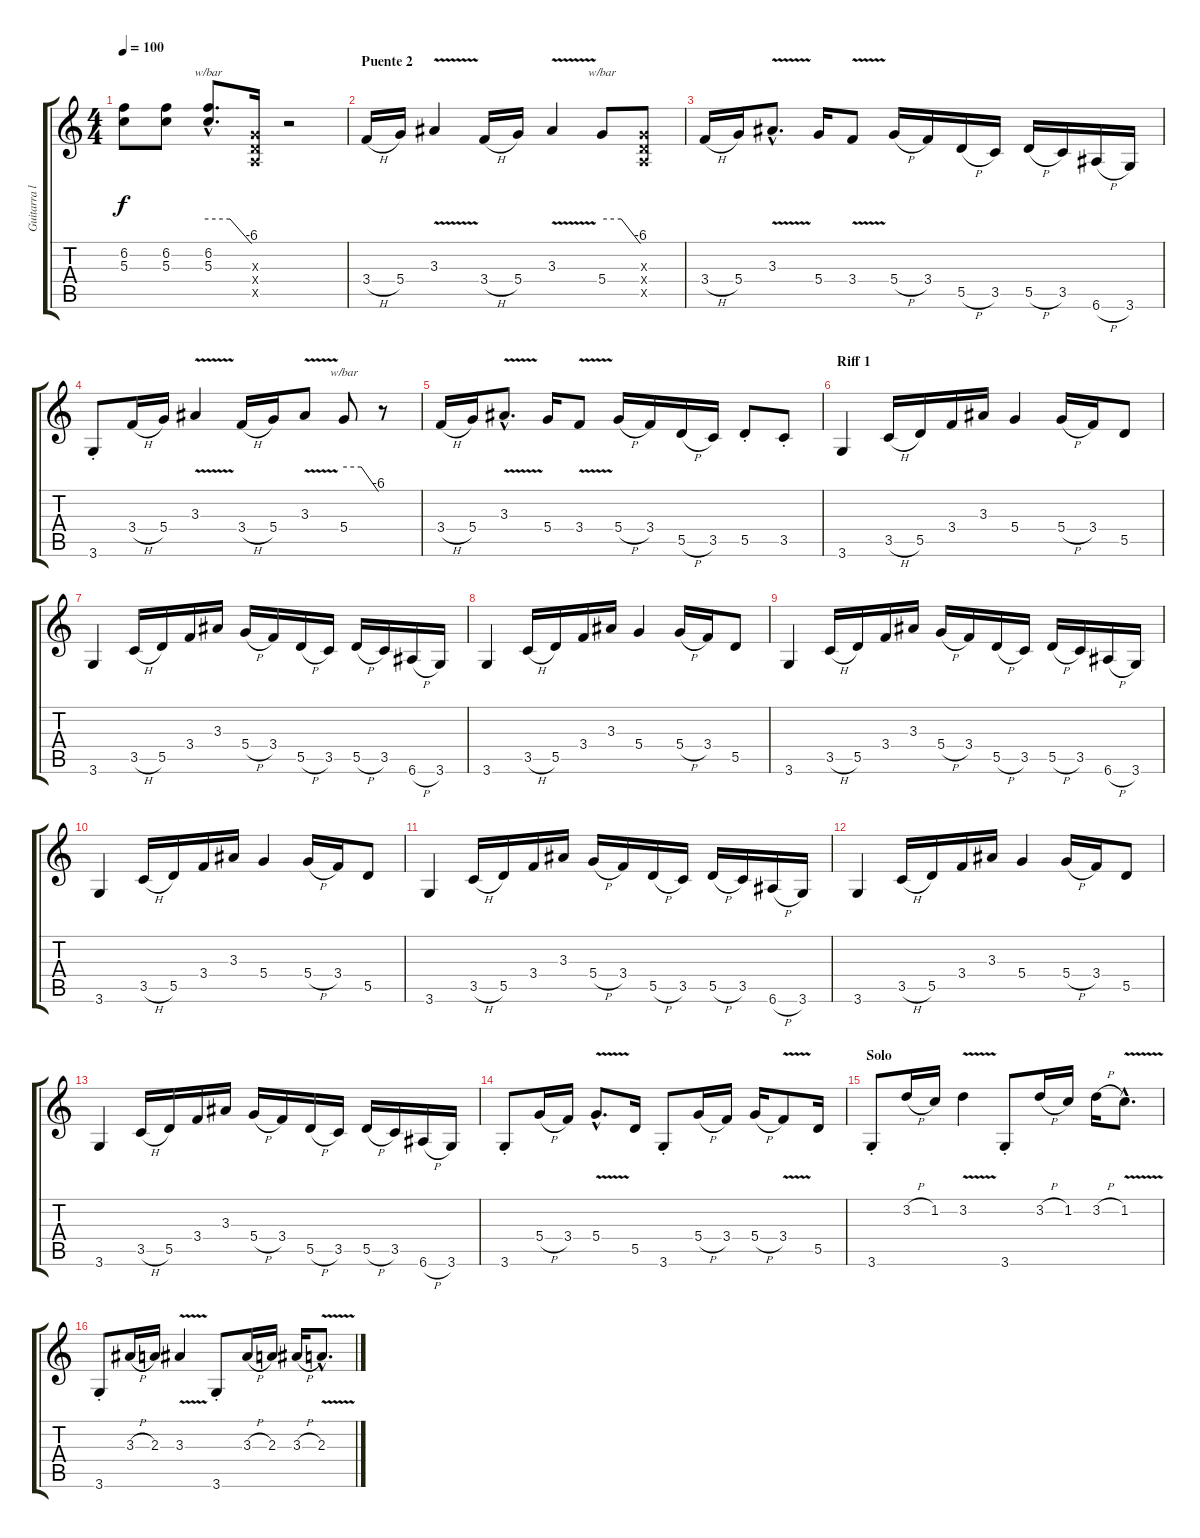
\track ("Guitarra líder" "Guitarra l") {instrument distortionguitar}
\staff {score tabs}
\tuning (E4 B3 G3 D3 A2 E2) {hide}
\ts (4 4)
\tempo 100
\clef g2
\ks c
(6.2 5.3).8{dy f} (6.2 5.3).8 (6.2{hac} 5.3{hac}).8{d tbe (custom default 0 0 30 0 60 -24)} (0.3{x} 0.4{x} 0.5{x}).16 r.2 |
\section ("" "Puente 2")
3.4{h}.16 5.4.16 3.3{v}.4 3.4{h}.16 5.4.16 3.3{v}.4 5.4.8{tbe (custom default 0 0 30 0 60 -24)} (0.3{x} 0.4{x} 0.5{x}).8 |
3.4{h}.16 5.4.16 3.3{v hac}.8{d} 5.4.16 3.4{v}.8 5.4{h}.16 3.4.16 5.5{h}.16 3.5.16 5.5{h}.16 3.5.16 6.6{h}.16 3.6.16 |
3.6{st}.8 3.4{h}.16 5.4.16 3.3{v}.4 3.4{h}.16 5.4.16 3.3{v}.8 5.4.8{tbe (custom default 0 0 30 0 60 -24)} r.8 |
3.4{h}.16 5.4.16 3.3{v hac}.8{d} 5.4.16 3.4{v}.8 5.4{h}.16 3.4.16 5.5{h}.16 3.5.16 5.5{st}.8 3.5{st}.8 |
\section ("" "Riff 1")
3.6.4 3.5{h}.16 5.5.16 3.4.16 3.3.16 5.4.4 5.4{h}.16 3.4.16 5.5.8 |
3.6.4 3.5{h}.16 5.5.16 3.4.16 3.3.16 5.4{h}.16 3.4.16 5.5{h}.16 3.5.16 5.5{h}.16 3.5.16 6.6{h}.16 3.6.16 |
3.6.4 3.5{h}.16 5.5.16 3.4.16 3.3.16 5.4.4 5.4{h}.16 3.4.16 5.5.8 |
3.6.4 3.5{h}.16 5.5.16 3.4.16 3.3.16 5.4{h}.16 3.4.16 5.5{h}.16 3.5.16 5.5{h}.16 3.5.16 6.6{h}.16 3.6.16 |
3.6.4 3.5{h}.16 5.5.16 3.4.16 3.3.16 5.4.4 5.4{h}.16 3.4.16 5.5.8 |
3.6.4 3.5{h}.16 5.5.16 3.4.16 3.3.16 5.4{h}.16 3.4.16 5.5{h}.16 3.5.16 5.5{h}.16 3.5.16 6.6{h}.16 3.6.16 |
3.6.4 3.5{h}.16 5.5.16 3.4.16 3.3.16 5.4.4 5.4{h}.16 3.4.16 5.5.8 |
3.6.4 3.5{h}.16 5.5.16 3.4.16 3.3.16 5.4{h}.16 3.4.16 5.5{h}.16 3.5.16 5.5{h}.16 3.5.16 6.6{h}.16 3.6.16 |
3.6{st}.8 5.4{h}.16 3.4.16 5.4{v hac}.8{d} 5.5.16 3.6{st}.8 5.4{h}.16 3.4.16 5.4{h}.16 3.4{v}.8 5.5.16{volume 16} |
\section ("" "Solo")
3.6{st}.8 3.2{h}.16 1.2.16 3.2{v}.4 3.6{st}.8 3.2{h}.16 1.2.16 3.2{h}.16 1.2{v hac}.8{d} |
3.6{st}.8 3.3{h}.16 2.3.16 3.3{v}.4 3.6{st}.8 3.3{h}.16 2.3.16 3.3{h}.16 2.3{v hac}.8{d}
